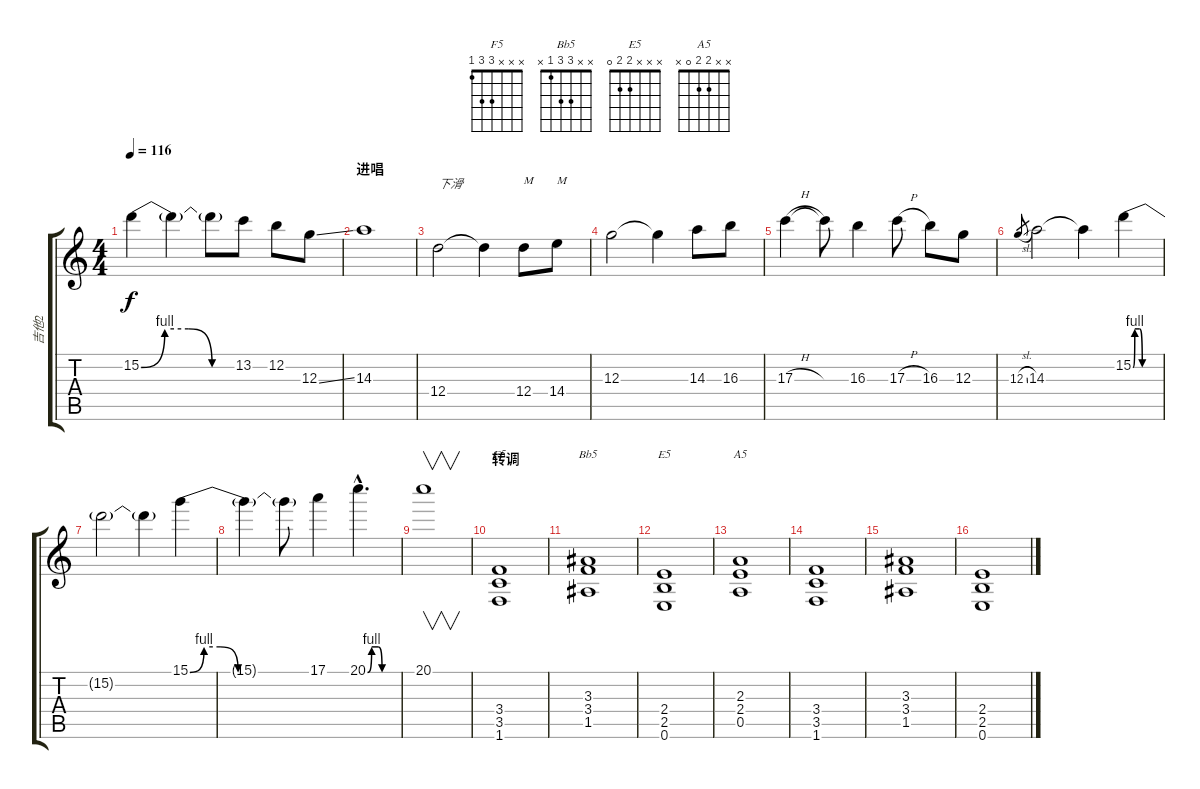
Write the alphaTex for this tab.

\track ("吉他2" "吉他2") {instrument overdrivenguitar}
\staff {score tabs}
\tuning (E4 B3 G3 D3 A2 E2) {hide}
\chord ("F5" x x x 3 3 1)
\chord ("Bb5" x x 3 3 1 x)
\chord ("E5" x x x 2 2 0)
\chord ("A5" x x 2 2 0 x)
\ts (4 4)
\tempo 116
\clef g2
\ks c
15.2{be (custom 0 0 15 4 30 4 45 0 60 0)}.4{dy f} 15.2{t}.4 15.2{t}.8 13.2.8 12.2.8 12.3{ss}.8 |
\section ("" "进唱")
14.3.1 |
12.4.2{txt "下滑"} 12.4{t}.4 12.4.8{txt "M"} 14.4.8{txt "M"} |
12.3.2 12.3{t}.4 14.3.8 16.3.8 |
17.3{h}.4 17.3{t}.8 16.3.4 17.3{h}.8 16.3.8 12.3.8 |
12.3{sl}.8{gr} 14.3.2 14.3{t}.4 15.2{be (custom 0 0 4 4 15 4 21 0 60 0)}.4 |
15.2{t}.2 15.2{t}.4 15.1{be (custom 0 0 7 4 15 4 24 0 60 0)}.4 |
15.1{t}.4 15.1{t}.8 17.1.4 20.1{be (custom 0 0 8 4 21 4 29 0 45 0 60 0) hac}.4{d} |
20.1.1{v} |
\section ("" "转调")
(3.4 3.5 1.6).1{ch "F5"} |
(3.3 3.4 1.5).1{ch "Bb5"} |
(2.4 2.5 0.6).1{ch "E5"} |
(2.3 2.4 0.5).1{ch "A5"} |
(3.4 3.5 1.6).1 |
(3.3 3.4 1.5).1 |
(2.4 2.5 0.6).1
